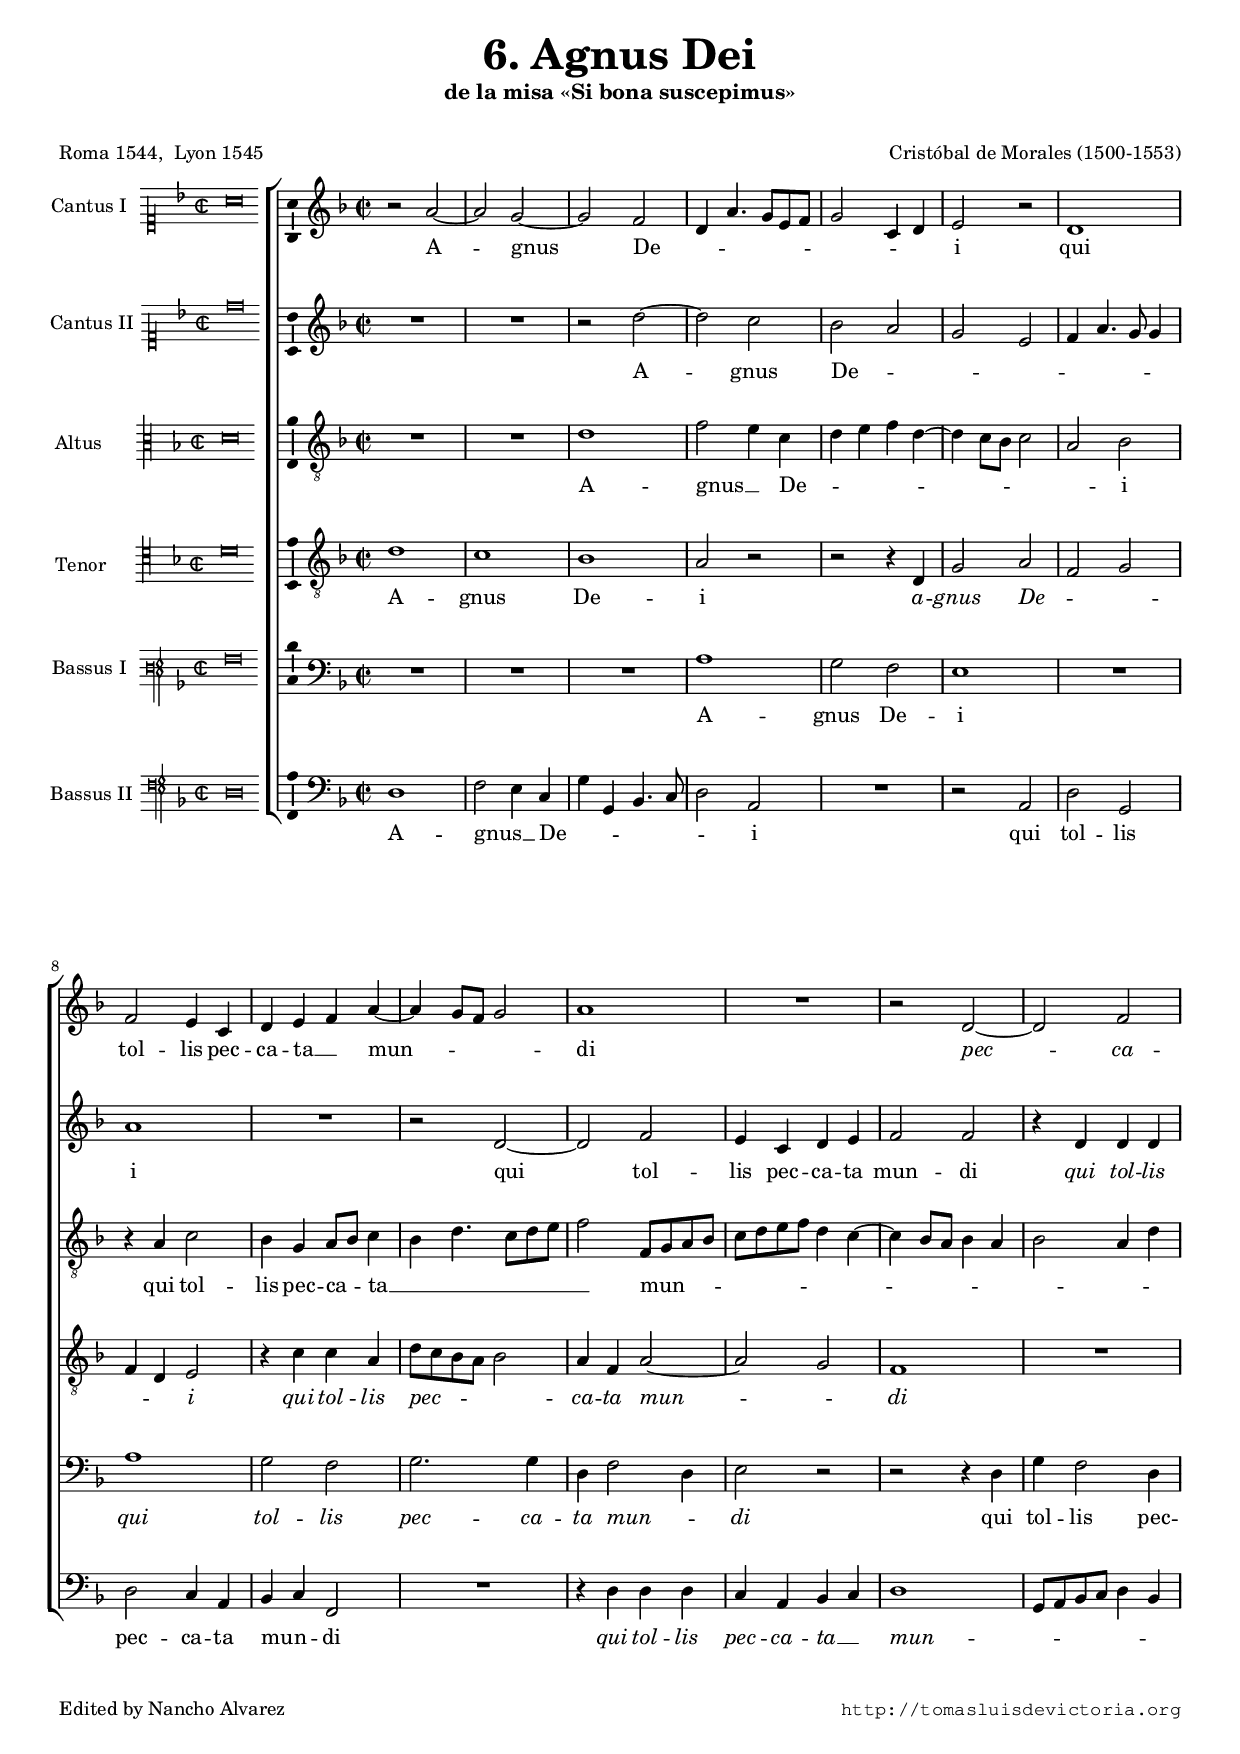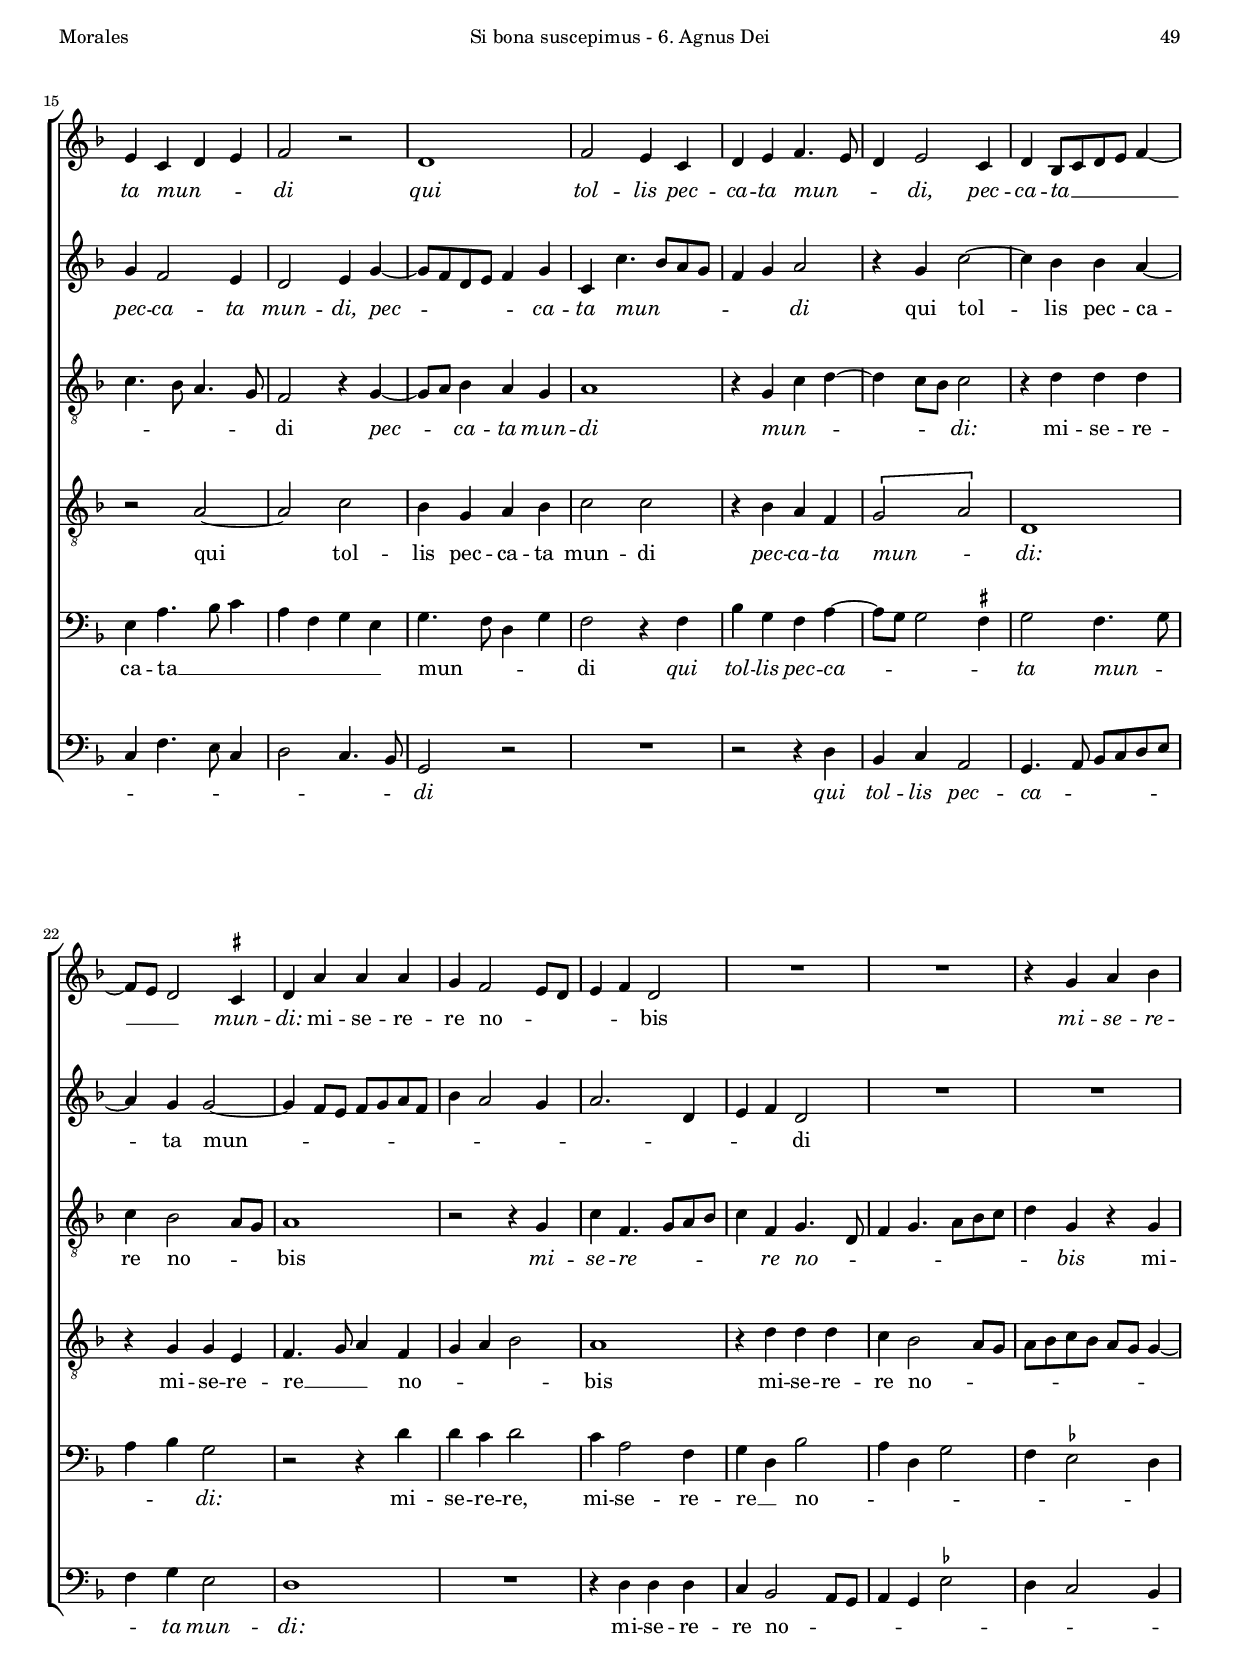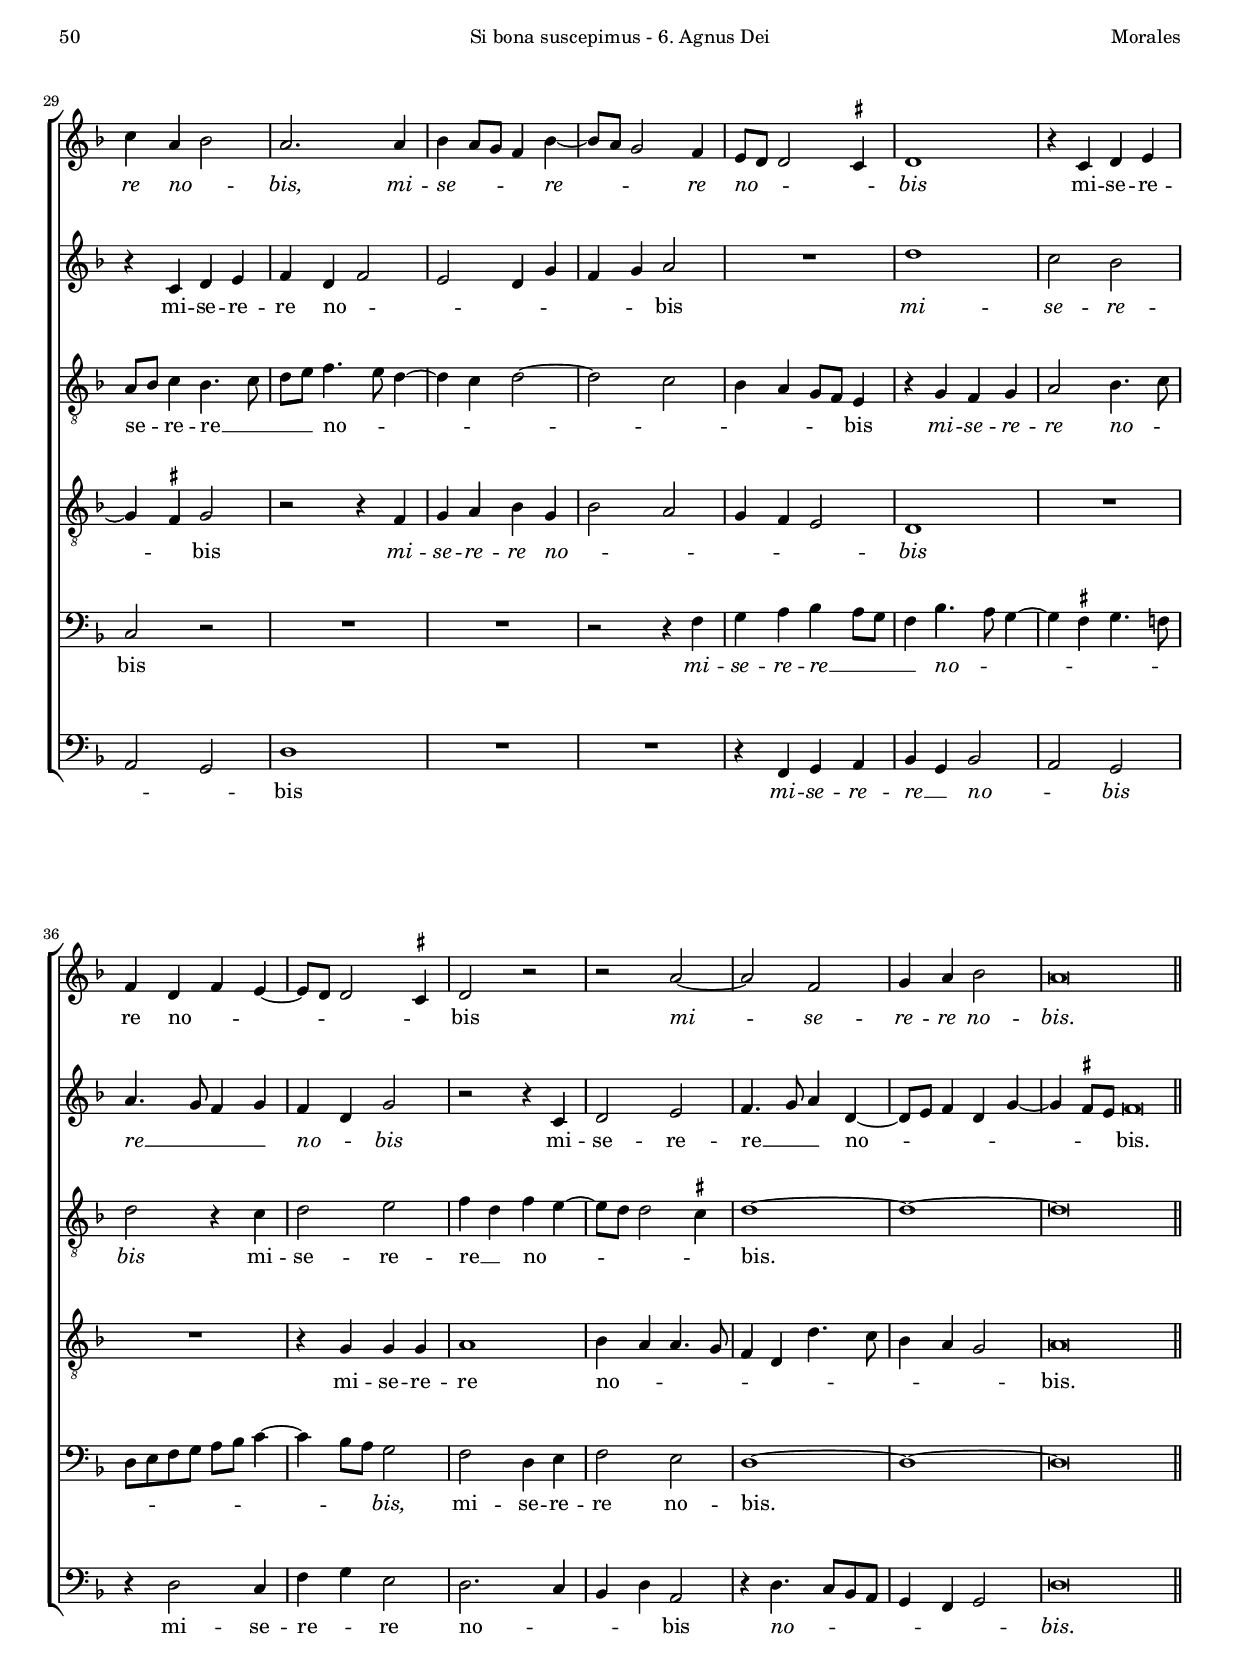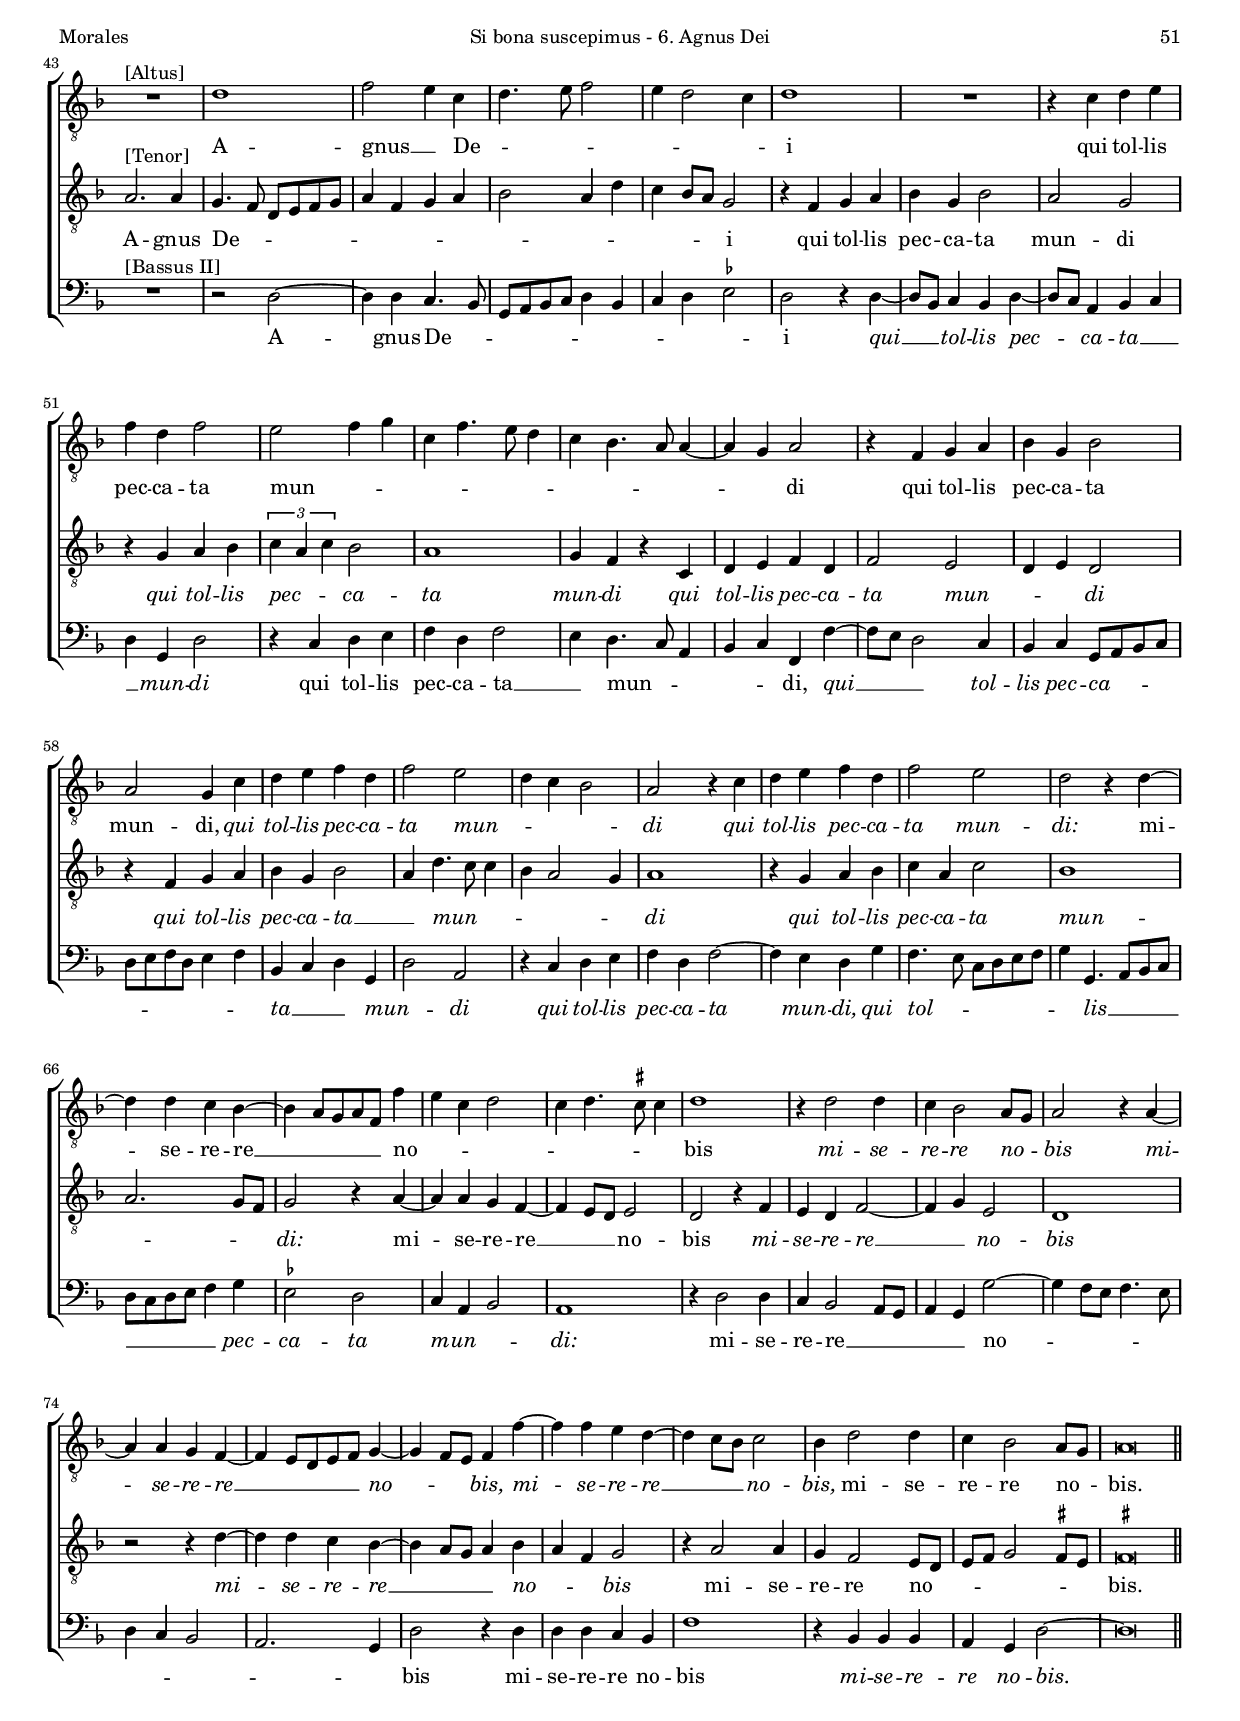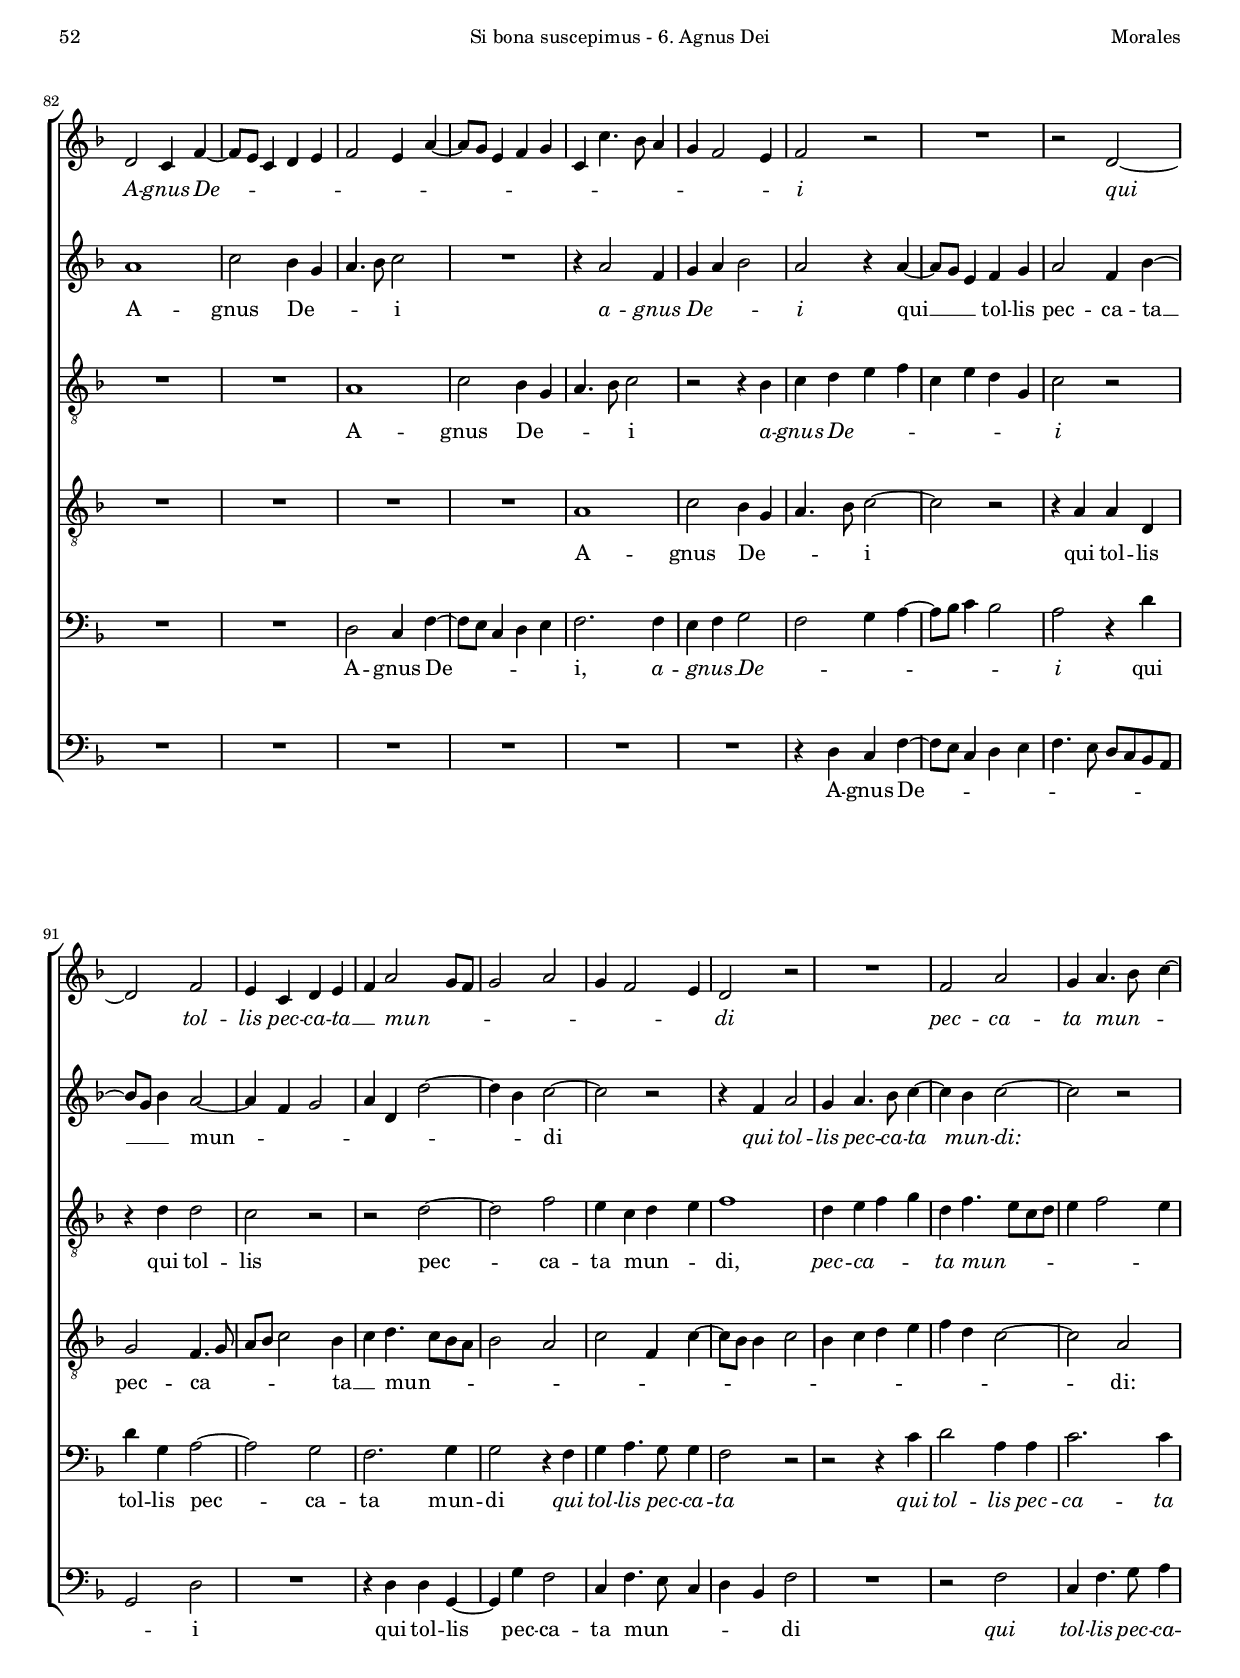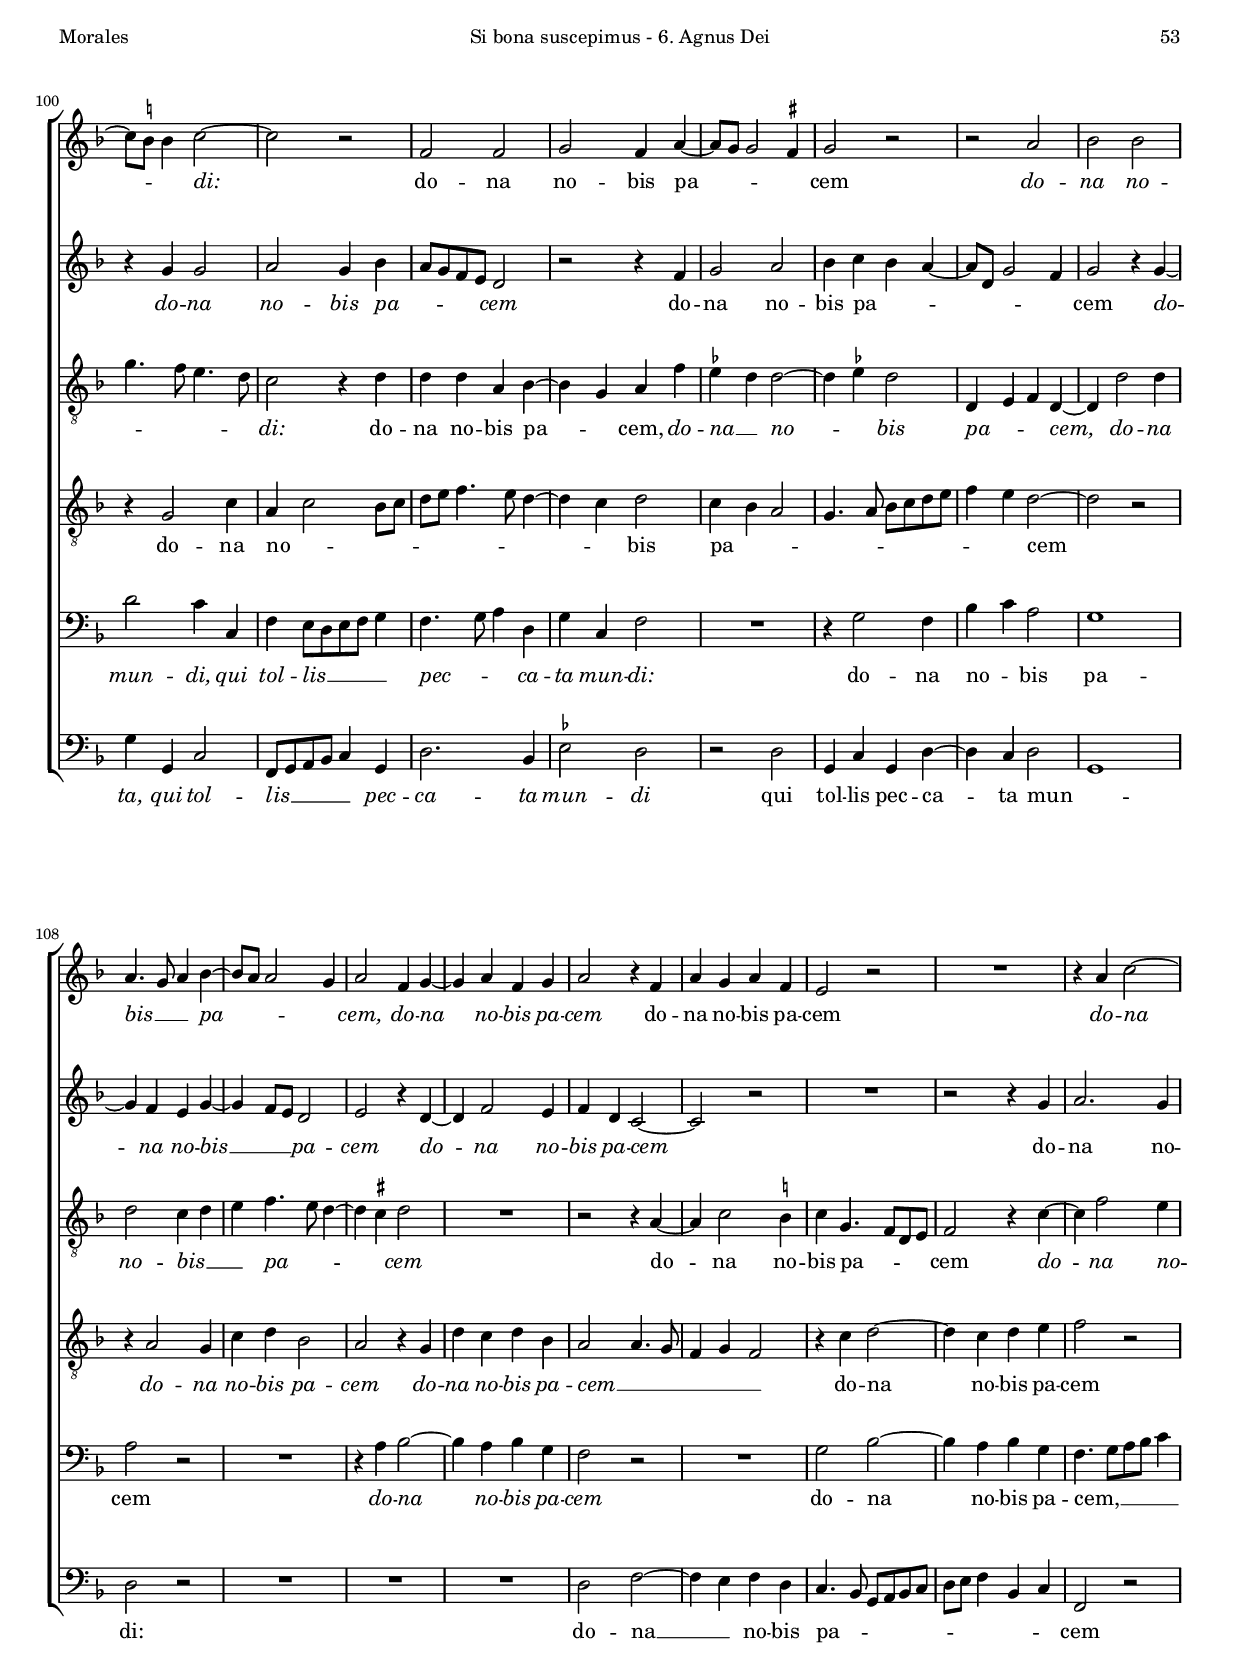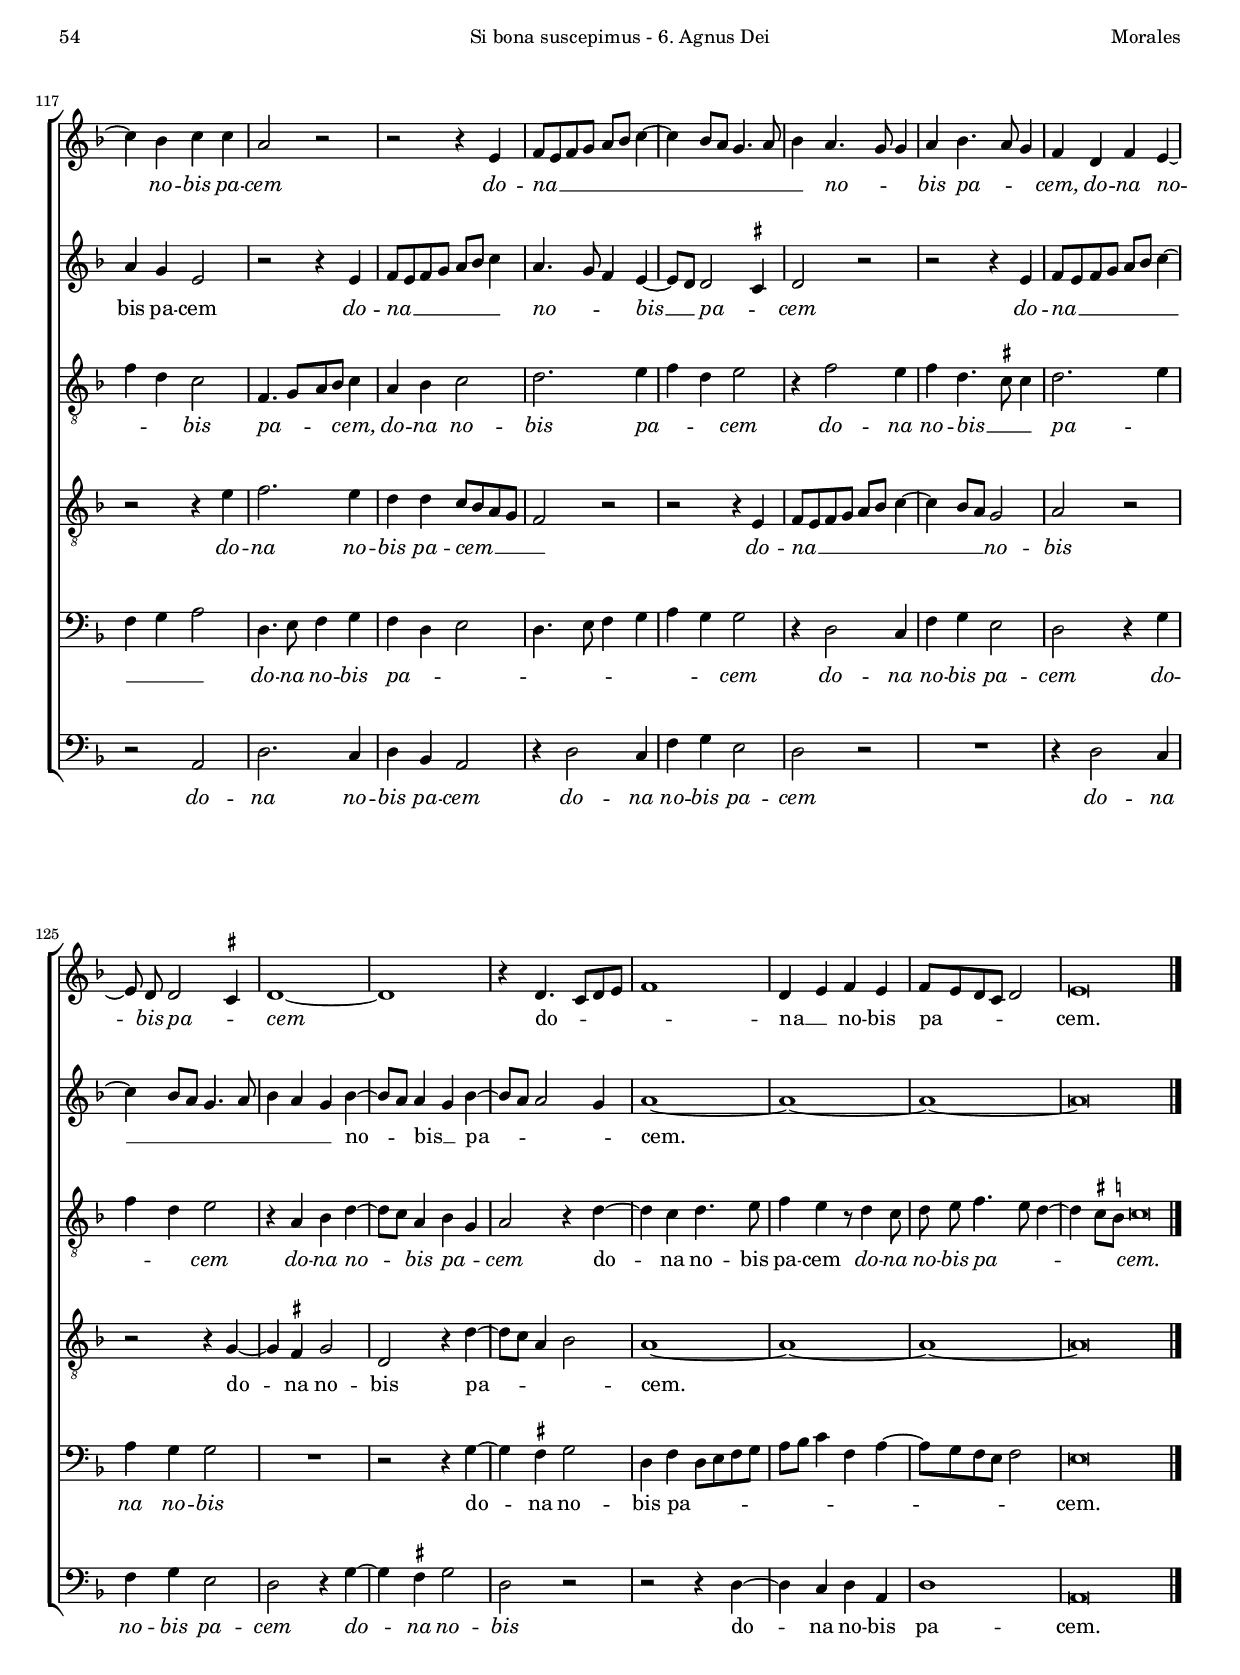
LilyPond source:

\version "2.18.0"

#(set-default-paper-size "a4")
#(set-global-staff-size 16.5)
#(ly:set-option 'point-and-click #f)
%mobile -s13.0 -i3.2

italicas=\override LyricText.font-shape = #'italic
rectas=\override LyricText.font-shape = #'upright
ss=\once \set suggestAccidentals = ##t
incipitwidth = 20
mtempo={\tempo 4 = 100}
mtempob={\tempo 4 = 50}

htitle="Si bona suscepimus - 6. Agnus Dei"
hcomposer="Morales"

\header {
	title=\markup{\fontsize #3 "6. Agnus Dei"}
	subtitle="de la misa «Si bona suscepimus»"
	subsubtitle=\markup{\null \vspace #1 }
	composer="Cristóbal de Morales (1500-1553)"
        pdfauthor=\composer
	%opus="(-)"
	poet=\markup{"Roma 1544,  Lyon 1545"}
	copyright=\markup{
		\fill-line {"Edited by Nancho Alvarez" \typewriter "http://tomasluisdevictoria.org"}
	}
%	tagline=""
}


global={\key f \major \time 2/2 
                \skip 1*42 \bar "||" \pageBreak
		\skip 1*39 \bar "||" \pageBreak
		\skip 1*51 \bar "|."
}

cantus={
	r2 a' ~ |
	a' g' ~ |
	g' f' |
	d'4 a'4. g'8 e' f' |
%5
	g'2 c'4 d' |
	e'2 r |
	d'1 |
	f'2 e'4 c' |
	d' e' f' a' ~ |
%10
	a' g'8 f' g'2 |
	a'1 |
	R1*4/4 |
	r2 d' ~ |
	d' f' |
%15
	e'4 c' d' e' |
	f'2 r |
	d'1 |
	f'2 e'4 c' |
	d' e' f'4. e'8 |
%20
	d'4 e'2 c'4 |
	d'  bes8[ c' d' e'] f'4 ~ |
	f'8 e' d'2 \ss cis'4 |
	d' a' a' a' |
	g' f'2 e'8 d' |
%25
	e'4 f' d'2 |
	R1*4/4 |
	R1*4/4 |
	r4 g' a' bes' |
	c'' a' bes'2 |
%30
	a'2. a'4 |
	bes' a'8 g' f'4 bes' ~ |
	bes'8 a' g'2 f'4 |
	e'8 d' d'2 \ss cis'4 |
	d'1 |
%35
	r4 c' d' e' |
	f' d' f' e' ~ |
	e'8 d' d'2 \ss cis'4 |
	d'2 r |
	r a' ~ |
%40
	a' f' |
	g'4 a' bes'2 |
	a'\breve*1/2 |
	R1*4/4 |
	R1*4/4 |
%45
	R1*4/4 |
	R1*4/4 |
	R1*4/4 |
	R1*4/4 |
	R1*4/4 |
%50
	R1*4/4 |
	R1*4/4 |
	R1*4/4 |
	R1*4/4 |
	R1*4/4 |
%55
	R1*4/4 |
	R1*4/4 |
	R1*4/4 |
	R1*4/4 |
	R1*4/4 |
%60
	R1*4/4 |
	R1*4/4 |
	R1*4/4 |
	R1*4/4 |
	R1*4/4 |
%65
	R1*4/4 |
	R1*4/4 |
	R1*4/4 |
	R1*4/4 |
	R1*4/4 |
%70
	R1*4/4 |
	R1*4/4 |
	R1*4/4 |
	R1*4/4 |
	R1*4/4 |
%75
	R1*4/4 |
	R1*4/4 |
	R1*4/4 |
	R1*4/4 |
	R1*4/4 |
%80
	R1*4/4 |
	R1*4/4 |
	d'2 c'4 f' ~ |
	f'8 e' c'4 d' e' |
	f'2 e'4 a' ~ |
%85
	a'8 g' e'4 f' g' |
	c' c''4. bes'8 a'4 |
	g' f'2 e'4 |
	f'2 r |
	R1*4/4 |
%90
	r2 d' ~ |
	d' f' |
	e'4 c' d' e' |
	f' a'2 g'8 f' |
	g'2 a' |
%95
	g'4 f'2 e'4 |
	d'2 r |
	R1*4/4 |
	f'2 a' |
	g'4 a'4. bes'8 c''4 ~ |
%100
	c''8 \ss b' b'4 c''2 ~ |
	c'' r |
	f' f' |
	g' f'4 a' ~ |
	a'8 g' g'2 \ss fis'4 |
%105
	g'2 r |
	r a' |
	bes' bes' |
	a'4. g'8 a'4 bes' ~ |
	bes'8 a' a'2 g'4 |
%110
	a'2 f'4 g' ~ |
	g' a' f' g' |
	a'2 r4 f' |
	a' g' a' f' |
	e'2 r |
%115
	R1*4/4 |
	r4 a' c''2 ~ |
	c''4 bes' c'' c'' |
	a'2 r |
	r r4 e' |
%120
	f'8 e' f' g' a' bes' c''4 ~ |
	c'' bes'8 a' g'4. a'8 |
	bes'4 a'4. g'8 g'4 |
	a' bes'4. a'8 g'4 |
	f' d' f' e' ~ |
%125
	\set Staff.autoBeaming = ##f
	e'8 d' d'2 \ss cis'4 |
	\set Staff.autoBeaming = ##t
	d'1 ~ |
	d' |
	r4 d'4. c'8 d' e' |
	f'1 |
%130
	d'4 e' f' e' |
	f'8 e' d' c' d'2 |
	e'\breve*1/2
}

cantusdos={
	R1*4/4 |
	R1*4/4 |
	r2 d'' ~ |
	d'' c'' |
%5
	bes' a' |
	g' e' |
	f'4 a'4. g'8 g'4 |
	a'1 |
	R1*4/4 |
%10
	r2 d' ~ |
	d' f' |
	e'4 c' d' e' |
	f'2 f' |
	r4 d' d' d' |
%15
	g' f'2 e'4 |
	d'2 e'4 g' ~ |
	g'8 f' d' e' f'4 g' |
	c' c''4. bes'8 a' g' |
	f'4 g' a'2 |
%20
	r4 g' c''2 ~ |
	c''4 bes' bes' a' ~ |
	a' g' g'2 ~ |
	g'4 f'8 e' f' g' a' f' |
	bes'4 a'2 g'4 |
%25
	a'2. d'4 |
	e' f' d'2 |
	R1*4/4 |
	R1*4/4 |
	r4 c' d' e' |
%30
	f' d' f'2 |
	e' d'4 g' |
	f' g' a'2 |
	R1*4/4 |
	d''1 |
%35
	c''2 bes' |
	a'4. g'8 f'4 g' |
	f' d' g'2 |
	r r4 c' |
	d'2 e' |
%40
	f'4. g'8 a'4 d' ~ |
	d'8 e' f'4 d' g' ~ |
	g' \ss fis'8 e' \mtempob fis'\breve*1/4 |
	\mtempo
	R1*4/4 |
	R1*4/4 |
%45
	R1*4/4 |
	R1*4/4 |
	R1*4/4 |
	R1*4/4 |
	R1*4/4 |
%50
	R1*4/4 |
	R1*4/4 |
	R1*4/4 |
	R1*4/4 |
	R1*4/4 |
%55
	R1*4/4 |
	R1*4/4 |
	R1*4/4 |
	R1*4/4 |
	R1*4/4 |
%60
	R1*4/4 |
	R1*4/4 |
	R1*4/4 |
	R1*4/4 |
	R1*4/4 |
%65
	R1*4/4 |
	R1*4/4 |
	R1*4/4 |
	R1*4/4 |
	R1*4/4 |
%70
	R1*4/4 |
	R1*4/4 |
	R1*4/4 |
	R1*4/4 |
	R1*4/4 |
%75
	R1*4/4 |
	R1*4/4 |
	R1*4/4 |
	R1*4/4 |
	R1*4/4 |
%80
	R1*4/4 |
	R1*4/4 |
	a'1 |
	c''2 bes'4 g' |
	a'4. bes'8 c''2 |
%85
	R1*4/4 |
	r4 a'2 f'4 |
	g' a' bes'2 |
	a' r4 a' ~ |
	a'8 g' e'4 f' g' |
%90
	a'2 f'4 bes' ~ |
	bes'8 g' bes'4 a'2 ~ |
	a'4 f' g'2 |
	a'4 d' d''2 ~ |
	d''4 bes' c''2 ~ |
%95
	c'' r |
	r4 f' a'2 |
	g'4 a'4. bes'8 c''4 ~ |
	c'' bes' c''2 ~ |
	c'' r |
%100
	r4 g' g'2 |
	a' g'4 bes' |
	a'8 g' f' e' d'2 |
	r r4 f' |
	g'2 a' |
%105
	bes'4 c'' bes' a' ~ |
	a'8 d' g'2 f'4 |
	g'2 r4 g' ~ |
	g' f' e' g' ~ |
	g' f'8 e' d'2 |
%110
	e' r4 d' ~ |
	d' f'2 e'4 |
	f' d' c'2 ~ |
	c' r |
	R1*4/4 |
%115
	r2 r4 g' |
	a'2. g'4 |
	a' g' e'2 |
	r r4 e' |
	f'8 e' f' g' a' bes' c''4 |
%120
	a'4. g'8 f'4 e' ~ |
	e'8 d' d'2 \ss cis'4 |
	d'2 r |
	r r4 e' |
	f'8 e' f' g' a' bes' c''4 ~ |
%125
	c'' bes'8 a' g'4. a'8 |
	bes'4 a' g' bes' ~ |
	bes'8 a' a'4 g' bes' ~ |
	bes'8 a' a'2 g'4 |
	a'1 ~ |
%130
	a' ~ |
	a' ~ |
	a'\breve*1/2
}

altus={
	R1*4/4 |
	R1*4/4 |
	d'1 |
	f'2 e'4 c' |
%5
	d' e' f' d' ~ |
	d' c'8 bes c'2 |
	a bes |
	r4 a c'2 |
	bes4 g a8 bes c'4 |
%10
	bes d'4. c'8 d' e' |
	f'2 f8 g a bes |
	c' d' e' f' d'4 c' ~ |
	c' bes8 a bes4 a |
	bes2 a4 d' |
%15
	c'4. bes8 a4. g8 |
	f2 r4 g ~ |
	g8 a bes4 a g |
	a1 |
	r4 g c' d' ~ |
%20
	d' c'8 bes c'2 |
	r4 d' d' d' |
	c' bes2 a8 g |
	a1 |
	r2 r4 g |
%25
	c' f4. g8 a bes |
	c'4 f g4. d8 |
	f4 g4. a8 bes c' |
	d'4 g r g |
	a8 bes c'4 bes4. c'8 |
%30
	d' e' f'4. e'8 d'4 ~ |
	d' c' d'2 ~ |
	d' c' |
	bes4 a g8 f e4 |
	r g f g |
%35
	a2 bes4. c'8 |
	d'2 r4 c' |
	d'2 e' |
	f'4 d' f' e' ~ |
	e'8 d' d'2 \ss cis'4 |
%40
	d'1 ~ |
	d' ~ |
	d'\breve*1/2 |
	s4*0^\markup{"[Altus]"}
	R1*4/4 |
	d'1 |
%45
	f'2 e'4 c' |
	d'4. e'8 f'2 |
	e'4 d'2 c'4 |
	d'1 |
	R1*4/4 |
%50
	r4 c' d' e' |
	f' d' f'2 |
	e' f'4 g' |
	c' f'4. e'8 d'4 |
	c' bes4. a8 a4 ~ |
%55
	a g a2 |
	r4 f g a |
	bes g bes2 |
	a g4 c' |
	d' e' f' d' |
%60
	f'2 e' |
	d'4 c' bes2 |
	a r4 c' |
	d' e' f' d' |
	f'2 e' |
%65
	d' r4 d' ~ |
	d' d' c' bes ~ |
	bes  a8[ g a f] f'4 |
	e' c' d'2 |
	c'4 d'4. \ss cis'8 cis'4 |
%70
	d'1 |
	r4 d'2 d'4 |
	c' bes2 a8 g |
	a2 r4 a ~ |
	a a g f ~ |
%75
	f  e8[ d e f] g4 ~ |
	g f8 e f4 f' ~ |
	f' f' e' d' ~ |
	d' c'8 bes c'2 |
	bes4 d'2 d'4 |
%80
	c' bes2 a8 g |
	a\breve*1/2 |
	R1*4/4 |
	R1*4/4 |
	a1 |
%85
	c'2 bes4 g |
	a4. bes8 c'2 |
	r r4 bes |
	c' d' e' f' |
	c' e' d' g |
%90
	c'2 r |
	r4 d' d'2 |
	c' r |
	r d' ~ |
	d' f' |
%95
	e'4 c' d' e' |
	f'1 |
	d'4 e' f' g' |
	d' f'4. e'8 c' d' |
	e'4 f'2 e'4 |
%100
	g'4. f'8 e'4. d'8 |
	c'2 r4 d' |
	d' d' a bes ~ |
	bes g a f' |
	\ss ees' d' d'2 ~ |
%105
	d'4 \ss ees' d'2 |
	d4 e f d ~ |
	d d'2 d'4 |
	d'2 c'4 d' |
	e' f'4. e'8 d'4 ~ |
%110
	d' \ss cis' d'2 |
	R1*4/4 |
	r2 r4 a ~ |
	a c'2 \ss b4 |
	c' g4. f8 d e |
%115
	f2 r4 c' ~ |
	c' f'2 e'4 |
	f' d' c'2 |
	f4.  g8[ a bes] c'4 |
	a bes c'2 |
%120
	d'2. e'4 |
	f' d' e'2 |
	r4 f'2 e'4 |
	f' d'4. \ss cis'8 cis'4 |
	d'2. e'4 |
%125
	f' d' e'2 |
	r4 a bes d' ~ |
	d'8 c' a4 bes g |
	a2 r4 d' ~ |
	d' c' d'4. e'8 |
%130
	f'4 e' r8 d'4 c'8 |
	\set Staff.autoBeaming = ##f
	d' e' f'4. e'8 d'4 ~ |
	\set Staff.autoBeaming = ##t
	d' \ss cis'8 \ss b \mtempob cis'\breve*1/4
}

tenor={
	d'1 |
	c' |
	bes |
	a2 r |
%5
	r r4 d |
	g2 a |
	f g |
	f4 d e2 |
	r4 c' c' a |
%10
	d'8 c' bes a bes2 |
	a4 f a2 ~ |
	a g |
	f1 |
	R1*4/4 |
%15
	r2 a ~ |
	a c' |
	bes4 g a bes |
	c'2 c' |
	r4 bes a f |
%20
	\[g2 a\] |
	d1 |
	r4 g g e |
	f4. g8 a4 f |
	g a bes2 |
%25
	a1 |
	r4 d' d' d' |
	c' bes2 a8 g |
	a bes c' bes a g g4 ~ |
	g \ss fis g2 |
%30
	r r4 f |
	g a bes g |
	bes2 a |
	g4 f e2 |
	d1 |
%35
	R1*4/4 |
	R1*4/4 |
	r4 g g g |
	a1 |
	bes4 a a4. g8 |
%40
	f4 d d'4. c'8 |
	bes4 a g2 |
	a\breve*1/2 |
	s4*0^\markup{"[Tenor]"}
	a2. a4 |
	g4. f8 d e f g |
%45
	a4 f g a |
	bes2 a4 d' |
	c' bes8 a g2 |
	r4 f g a |
	bes g bes2 |
%50
	a g |
	r4 g a bes |
	\tupletUp
	\times 2/3{c'4 a c'} bes2 |
	a1 |
	g4 f r c |
%55
	d e f d |
	f2 e |
	d4 e d2 |
	r4 f g a |
	bes g bes2 |
%60
	a4 d'4. c'8 c'4 |
	bes a2 g4 |
	a1 |
	r4 g a bes |
	c' a c'2 |
%65
	bes1 |
	a2. g8 f |
	g2 r4 a ~ |
	a a g f ~ |
	f e8 d e2 |
%70
	d r4 f |
	e d f2 ~ |
	f4 g e2 |
	d1 |
	r2 r4 d' ~ |
%75
	d' d' c' bes ~ |
	bes a8 g a4 bes |
	a f g2 |
	r4 a2 a4 |
	g f2 e8 d |
%80
	e f g2 \ss fis8 e |
	\ss fis\breve*1/2 |
	R1*4/4 |
	R1*4/4 |
	R1*4/4 |
%85
	R1*4/4 |
	a1 |
	c'2 bes4 g |
	a4. bes8 c'2 ~ |
	c' r |
%90
	r4 a a d |
	g2 f4. g8 |
	a bes c'2 bes4 |
	c' d'4. c'8 bes a |
	bes2 a |
%95
	c' f4 c' ~ |
	c'8 bes bes4 c'2 |
	bes4 c' d' e' |
	f' d' c'2 ~ |
	c' a |
%100
	r4 g2 c'4 |
	a c'2 bes8 c' |
	d' e' f'4. e'8 d'4 ~ |
	d' c' d'2 |
	c'4 bes a2 |
%105
	g4. a8 bes c' d' e' |
	f'4 e' d'2 ~ |
	d' r |
	r4 a2 g4 |
	c' d' bes2 |
%110
	a r4 g |
	d' c' d' bes |
	a2 a4. g8 |
	f4 g f2 |
	r4 c' d'2 ~ |
%115
	d'4 c' d' e' |
	f'2 r |
	r r4 e' |
	f'2. e'4 |
	d' d' c'8 bes a g |
%120
	f2 r |
	r r4 e |
	f8 e f g a bes c'4 ~ |
	c' bes8 a g2 |
	a r |
%125
	r r4 g ~ |
	g \ss fis g2 |
	d r4 d' ~ |
	d'8 c' a4 bes2 |
	a1 ~ |
%130
	a ~ |
	a ~ |
	a\breve*1/2 
}

bassus={
	R1*4/4 |
	R1*4/4 |
	R1*4/4 |
	a1 |
%5
	g2 f |
	e1 |
	R1*4/4 |
	a1 |
	g2 f |
%10
	g2. g4 |
	d f2 d4 |
	e2 r |
	r r4 d |
	g f2 d4 |
%15
	e a4. bes8 c'4 |
	a f g e |
	g4. f8 d4 g |
	f2 r4 f |
	bes g f a ~ |
%20
	a8 g g2 \ss fis4 |
	g2 f4. g8 |
	a4 bes g2 |
	r r4 d' |
	d' c' d'2 |
%25
	c'4 a2 f4 |
	g d bes2 |
	a4 d g2 |
	f4 \ss ees2 d4 |
	c2 r |
%30
	R1*4/4 |
	R1*4/4 |
	r2 r4 f |
	g a bes a8 g |
	f4 bes4. a8 g4 ~ |
%35
	g \ss fis g4. f8 |
	d e f g a bes c'4 ~ |
	c' bes8 a g2 |
	f d4 e |
	f2 e |
%40
	d1 ~ |
	d ~ |
	d\breve*1/2 |
	R1*4/4 |
	R1*4/4 |
%45
	R1*4/4 |
	R1*4/4 |
	R1*4/4 |
	R1*4/4 |
	R1*4/4 |
%50
	R1*4/4 |
	R1*4/4 |
	R1*4/4 |
	R1*4/4 |
	R1*4/4 |
%55
	R1*4/4 |
	R1*4/4 |
	R1*4/4 |
	R1*4/4 |
	R1*4/4 |
%60
	R1*4/4 |
	R1*4/4 |
	R1*4/4 |
	R1*4/4 |
	R1*4/4 |
%65
	R1*4/4 |
	R1*4/4 |
	R1*4/4 |
	R1*4/4 |
	R1*4/4 |
%70
	R1*4/4 |
	R1*4/4 |
	R1*4/4 |
	R1*4/4 |
	R1*4/4 |
%75
	R1*4/4 |
	R1*4/4 |
	R1*4/4 |
	R1*4/4 |
	R1*4/4 |
%80
	R1*4/4 |
	R1*4/4 |
	R1*4/4 |
	R1*4/4 |
	d2 c4 f ~ |
%85
	f8 e c4 d e |
	f2. f4 |
	e f g2 |
	f g4 a ~ |
	a8 bes c'4 bes2 |
%90
	a r4 d' |
	d' g a2 ~ |
	a g |
	f2. g4 |
	g2 r4 f |
%95
	g a4. g8 g4 |
	f2 r |
	r r4 c' |
	d'2 a4 a |
	c'2. c'4 |
%100
	d'2 c'4 c |
	f  e8[ d e f] g4 |
	f4. g8 a4 d |
	g c f2 |
	R1*4/4 |
%105
	r4 g2 f4 |
	bes c' a2 |
	g1 |
	a2 r |
	R1*4/4 |
%110
	r4 a bes2 ~ |
	bes4 a bes g |
	f2 r |
	R1*4/4 |
	g2 bes ~ |
%115
	bes4 a bes g |
	f4.  g8[ a bes] c'4 |
	f g a2 |
	d4. e8 f4 g |
	f d e2 |
%120
	d4. e8 f4 g |
	a g g2 |
	r4 d2 c4 |
	f g e2 |
	d r4 g |
%125
	a g g2 |
	R1*4/4 |
	r2 r4 g ~ |
	g \ss fis g2 |
	d4 f d8 e f g |
%130
	a bes c'4 f a ~ |
	a8 g f e f2 |
	e\breve*1/2
}

bassusdos={
	d1 |
	f2 e4 c |
	g g, bes,4. c8 |
	d2 a, |
%5
	R1*4/4 |
	r2 a, |
	d g, |
	d c4 a, |
	bes, c f,2 |
%10
	R1*4/4 |
	r4 d d d |
	c a, bes, c |
	d1 |
	g,8 a, bes, c d4 bes, |
%15
	c f4. e8 c4 |
	d2 c4. bes,8 |
	g,2 r |
	R1*4/4 |
	r2 r4 d |
%20
	bes, c a,2 |
	g,4. a,8 bes, c d e |
	f4 g e2 |
	d1 |
	R1*4/4 |
%25
	r4 d d d |
	c bes,2 a,8 g, |
	a,4 g, \ss ees2 |
	d4 c2 bes,4 |
	a,2 g, |
%30
	d1 |
	R1*4/4 |
	R1*4/4 |
	r4 f, g, a, |
	bes, g, bes,2 |
%35
	a, g, |
	r4 d2 c4 |
	f g e2 |
	d2. c4 |
	bes, d a,2 |
%40
	r4 d4. c8 bes, a, |
	g,4 f, g,2 |
	d\breve*1/2 |
	s4*0^\markup{"[Bassus II]"}	
	R1*4/4 |
	r2 d ~ |
%45
	d4 d c4. bes,8 |
	g, a, bes, c d4 bes, |
	c d \ss ees2 |
	d r4 d ~ |
	d8 bes, c4 bes, d ~ |
%50
	d8 c a,4 bes, c |
	d g, d2 |
	r4 c d e |
	f d f2 |
	e4 d4. c8 a,4 |
%55
	bes, c f, f ~ |
	f8 e d2 c4 |
	bes, c g,8 a, bes, c |
	d e f d e4 f |
	bes, c d g, |
%60
	d2 a, |
	r4 c d e |
	f d f2 ~ |
	f4 e d g |
	f4. e8 c d e f |
%65
	g4 g,4. a,8 bes, c |
	d c d e f4 g |
	\ss ees2 d |
	c4 a, bes,2 |
	a,1 |
%70
	r4 d2 d4 |
	c bes,2 a,8 g, |
	a,4 g, g2 ~ |
	g4 f8 e f4. e8 |
	d4 c bes,2 |
%75
	a,2. g,4 |
	d2 r4 d |
	d d c bes, |
	f1 |
	r4 bes, bes, bes, |
%80
	a, g, d2 ~ |
	d\breve*1/2 |
	R1*4/4 |
	R1*4/4 |
	R1*4/4 |
%85
	R1*4/4 |
	R1*4/4 |
	R1*4/4 |
	r4 d c f ~ |
	f8 e c4 d e |
%90
	f4. e8 d c bes, a, |
	g,2 d |
	R1*4/4 |
	r4 d d g, ~ |
	g, g f2 |
%95
	c4 f4. e8 c4 |
	d bes, f2 |
	R1*4/4 |
	r2 f |
	c4 f4. g8 a4 |
%100
	g g, c2 |
	f,8 g, a, bes, c4 g, |
	d2. bes,4 |
	\ss ees2 d |
	r d |
%105
	g,4 c g, d ~ |
	d c d2 |
	g,1 |
	d2 r |
	R1*4/4 |
%110
	R1*4/4 |
	R1*4/4 |
	d2 f ~ |
	f4 e f d |
	c4. bes,8 g, a, bes, c |
%115
	d e f4 bes, c |
	f,2 r |
	r a, |
	d2. c4 |
	d bes, a,2 |
%120
	r4 d2 c4 |
	f g e2 |
	d r |
	R1*4/4 |
	r4 d2 c4 |
%125
	f g e2 |
	d r4 g ~ |
	g \ss fis g2 |
	d r |
	r r4 d ~ |
%130
	d c d a, |
	d1 |
	a,\breve*1/2
}

textocantus=\lyricmode{
A -- _ gnus _ De -- _ _ _ _ _ _ _ _ i
qui tol -- lis pec -- ca -- ta __ _ mun -- _ _ _ _ di
\italicas
pec -- _ ca -- ta mun -- _ _ di
qui tol -- lis pec -- ca -- ta mun -- _ _ di,
pec -- ca -- ta __ _ _ _ _ _ _ _ mun -- di:
\rectas
mi -- se -- re -- re no -- _ _ _ _ bis
\italicas
mi -- se -- re -- re no -- _ bis,
mi -- se -- _ _ _ re -- _ _ _ re no -- _ _ _ bis
\rectas
mi -- se -- re -- re no -- _ _ _ _ _ _ bis
\italicas
mi -- _ se -- re -- re no -- bis.
A -- gnus De -- _ _ _ _ _ _ _ _ _ _ _ _ _ _ _ _ _ _ _ _ i
qui _ tol -- lis pec -- ca -- ta __ _ mun -- _ _ _ _ _ _ _ di
\italicas
pec -- ca -- ta mun -- _ _ _ _ _ di: _
\rectas
do -- na no -- bis pa -- _ _ _ _ cem
\italicas
do -- na no -- bis __ _ _ pa -- _ _ _ _ cem,
do -- na _ no -- bis pa -- cem
\rectas
do -- na no -- bis pa -- cem
\italicas
do -- na _ no -- bis pa -- cem
do -- na __ _ _ _ _ _ _ _ _ _ _ _ _ no -- _ _ bis pa -- _ _ cem,
do -- na no -- _ bis pa -- _ cem _
\rectas
do -- _ _ _ _ na __ _ no -- bis pa -- _ _ _ _ cem.
}

textocantusdos=\lyricmode{
A -- _ gnus De -- _ _ _ _ _ _ _ i
qui _ tol -- lis pec -- ca -- ta mun -- di
\italicas
qui tol -- lis pec -- ca -- ta mun -- di,
pec -- _ _ _ _ _ ca -- ta mun -- _ _ _ _ _ di
\rectas
qui tol -- _ lis pec -- ca -- _ ta mun -- _ _ _ _ _ _ _ _ _ _ _ _ _ _ di
mi -- se -- re -- re no -- _ _ _ _ _ _ bis
\italicas
mi -- se -- re -- re __ _ _ _ no -- _ bis
\rectas
mi -- se -- re -- re __ _ _ no -- _ _ _ _ _ _ _ _ bis.
A -- gnus De -- _ _ _ i
\italicas
a -- gnus De -- _ _ i
\rectas
qui __ _ _ _ tol -- lis pec -- ca -- ta __ _ _ _ mun -- _ _ _ _ _ _ _ _ di _
\italicas
qui tol -- lis pec -- ca -- ta _ mun -- di: _
do -- na no -- bis pa -- _ _ _ _ cem
\rectas
do -- na no -- bis pa -- _ _ _ _ _ _ cem
\italicas
do -- _ na no -- bis __ _ _ _ pa -- cem
do -- _ na no -- bis pa -- cem _
\rectas
do -- na no -- bis pa -- cem
\italicas
do -- na __ _ _ _ _ _ _ no -- _ _ bis __ _ _ pa -- _ cem
do -- na __ _ _ _ _ _ _ _ _ _ _ _ _ _ _ 
\rectas
no -- _ _ bis __ _ pa -- _ _ _ _ cem. _ _ _ 
}

textoaltus=\lyricmode{
A -- gnus __ _ De -- _ _ _ _ _ _ _ _ _ i 
qui tol -- lis pec -- ca -- _ ta __ _ _ _ _ _ _ mun -- _ _ _ _ _ _ _ _ _ _ _ _ _ _ _ _ _ _ _ _ _ di
\italicas
pec -- _ _ ca -- ta mun -- di
mun -- _ _ _ _ _ di:
\rectas
mi -- se -- re -- re no -- _ _ bis
\italicas
mi -- se -- re -- _ _ _ _ re no -- _ _ _ _ _ _ _ bis
\rectas
mi -- se -- _ re -- re __ _ _ _ no -- _ _ _ _ _ _ _ _ _ _ _ bis
\italicas
mi -- se -- re -- re no -- _ bis
\rectas
mi -- se -- re -- re __ _ no -- _ _ _ _ _ bis. _ _ 
A -- gnus __ _ De -- _ _ _ _ _ _ i
qui tol -- lis pec -- ca -- ta mun -- _ _ _ _ _ _ _ _ _ _ _ _ di
qui tol -- lis pec -- ca -- ta mun -- di,
\italicas
qui tol -- lis pec -- ca -- ta mun -- _ _ _ di
qui tol -- lis pec -- ca -- ta mun -- di:
\rectas
mi -- _ se -- re -- re __ _ _ _ _ _ no -- _ _ _ _ _ _ _ bis
\italicas
mi -- se -- re -- re no -- _ bis
mi -- _ se -- re -- re __ _ _ _ _ _ no -- _ _ _ bis,
mi -- _ se -- re -- re __ _ _ _ no -- bis,
\rectas
mi -- se -- re -- re no -- _ bis.
A -- gnus De -- _ _ _ i
\italicas
a -- gnus De -- _ _ _ _ _ _ i
\rectas
qui tol -- lis pec -- _ ca -- ta mun -- _ _ di,
\italicas
pec -- ca -- _ _ ta mun -- _ _ _ _ _ _ _ _ _ _ di:
\rectas
do -- na no -- bis pa -- _ _ cem,
\italicas
do -- na __ _ no -- _ _ bis pa -- _ _ cem, _ 
do -- na no -- bis __ _ _ pa -- _ _ _ _ cem
\rectas
do -- _ na no -- bis pa -- _ _ _ cem
\italicas
do -- _ na no -- _ _ bis pa -- _ _ _ cem,
do -- na no -- bis pa -- _ _ cem
do -- na no -- bis __ _ _ pa -- _ _ _ cem
do -- na no -- _ _ bis pa -- _ cem
\rectas
do -- _ na no -- bis pa -- cem
\italicas
do -- na no -- bis pa -- _ _ _ _ _ cem.
}

textotenor=\lyricmode{
A -- gnus De -- i
\italicas
a -- gnus De -- _ _ _ _ i
qui tol -- lis pec -- _ _ _ _ ca -- ta mun -- _ _ di
\rectas
qui _ tol -- lis pec -- ca -- ta mun -- di 
\italicas
pec -- ca -- ta mun -- _ di:
\rectas
mi -- se -- re -- re __ _ _ no -- _ _ _ bis
mi -- se -- re -- re no -- _ _ _ _ _ _ _ _ _ _ _ bis
\italicas
mi -- se -- re -- re no -- _ _ _ _ _ bis
\rectas
mi -- se -- re -- re no -- _ _ _ _ _ _ _ _ _ _ bis.
A -- gnus De -- _ _ _ _ _ _ _ _ _ _ _ _ _ _ _ i
qui tol -- lis pec -- ca -- ta mun -- di
\italicas
qui tol -- lis pec -- _ _ ca -- ta mun -- di
qui tol -- lis pec -- ca -- ta mun -- _ _ di
qui tol -- lis pec -- ca -- ta __ _ mun -- _ _ _ _ _ di
qui tol -- lis pec -- ca -- ta mun -- _ _ _ di:
\rectas
mi -- _ se -- re -- re __ _ _ _ no -- bis
\italicas
mi -- se -- re -- re __ _ _ no -- bis
mi -- _ se -- re -- re __ _ _ _ _ no -- _ _ bis
\rectas
mi -- se -- re -- re no -- _ _ _ _ _ _ bis.
A -- gnus De -- _ _ _ i _
qui tol -- lis pec -- ca -- _ _ _ _ ta __ _ mun -- _ _ _ _ _ _ _ _ _ _ _ _ _ _ _ _ _ _ _ _ di:
do -- na no -- _ _ _ _ _ _ _ _ _ _ bis pa -- _ _ _ _ _ _ _ _ _ _ cem _
\italicas
do -- na no -- bis pa -- cem
do -- na no -- bis pa -- cem __ _ _ _ _ _ 
\rectas
do -- na _ no -- bis pa -- cem
\italicas
do -- na no -- bis pa -- cem __ _ _ _ _ 
do -- na __ _ _ _ _ _ _ _ _ _ no -- bis
\rectas
do -- _ na no -- bis pa -- _ _ _ _ cem. _ _ _ 
}

textobassus=\lyricmode{
A -- gnus De -- i 
\italicas
qui tol -- lis pec -- ca -- ta mun -- _ di
\rectas
qui tol -- lis pec -- ca -- ta __ _ _ _ _ _ _ mun -- _ _ _ di
\italicas
qui tol -- lis pec -- ca -- _ _ _ _ ta mun -- _ _ _ di:
\rectas
mi -- se -- re -- re,
mi -- se -- re -- re __ _ no -- _ _ _ _ _ _ bis
\italicas
mi -- se -- re -- re __ _ _ _ no -- _ _ _ _ _ _ _ _ _ _ _ _ _ _ _ _ bis,
\rectas
mi -- se -- re -- re no -- bis. _ _ 
A -- gnus De -- _ _ _ _ _ i,
\italicas
a -- gnus __ _ De -- _ _ _ _ _ _ _ i
\rectas
qui tol -- lis pec -- _ ca -- ta mun -- di
\italicas
qui tol -- lis pec -- ca -- ta 
qui tol -- lis pec -- ca -- ta mun -- di,
qui tol -- lis __ _ _ _ _ pec -- _ _ ca -- ta mun -- di:
\rectas
do -- na no -- _ bis pa -- cem
\italicas
do -- na _ no -- bis pa -- cem
\rectas
do -- na _ no -- bis pa -- cem, __ _ _ _ _ _ _ _ 
\italicas
do -- na no -- bis pa -- _ _ _ _ _ _ _ _ cem
do -- na no -- bis pa -- cem
do -- na no -- bis
\rectas
do -- _ na no -- bis pa -- _ _ _ _ _ _ _ _ _ _ _ _ _ _ cem.
}

textobassusdos=\lyricmode{
A -- gnus __ _ De -- _ _ _ _ _ i
qui tol -- lis pec -- ca -- ta mun -- _ di
\italicas
qui tol -- lis pec -- ca -- ta __ _ mun -- _ _ _ _ _ _ _ _ _ _ _ _ _ di
qui tol -- lis pec -- ca -- _ _ _ _ _ _ ta mun -- di:
\rectas
mi -- se -- re -- re no -- _ _ _ _ _ _ _ _ _ _ bis
\italicas
mi -- se -- re -- re __ _ no -- _ bis
\rectas
mi -- se -- re -- _ re no -- _ _ _ bis
\italicas
no -- _ _ _ _ _ _ bis.
\rectas
A -- _ gnus De -- _ _ _ _ _ _ _ _ _ _ i
\italicas
qui __ _ _ tol -- lis pec -- _ _ ca -- ta __ _ _ mun -- di
\rectas
qui tol -- lis pec -- ca -- ta __ _ mun -- _ _ _ _ di,
\italicas
qui __ _ _ _ tol -- lis pec -- ca -- _ _ _ _ _ _ _ _ _ ta __ _ _ mun -- _ di
qui tol -- lis pec -- ca -- ta _ mun -- di,
qui tol -- _ _ _ _ _ _ lis __ _ _ _ _ _ _ _ _ pec -- ca -- ta mun -- _ _ di:
\rectas
mi -- se -- re -- re __ _ _ _ _ no -- _ _ _ _ _ _ _ _ _ _ bis
mi -- se -- re -- re no -- bis
\italicas
mi -- se -- re -- re no -- bis. _
\rectas
A -- gnus De -- _ _ _ _ _ _ _ _ _ _ _ _ i
qui tol -- lis _ pec -- ca -- ta mun -- _ _ _ _ di
\italicas
qui tol -- lis pec -- ca -- ta,
qui tol -- lis __ _ _ _ _ pec -- ca -- ta mun -- di
\rectas
qui tol -- lis pec -- ca -- _ ta mun -- _ di:
do -- na __ _ _ no -- bis pa -- _ _ _ _ _ _ _ _ _ _ cem
\italicas
do -- na no -- bis pa -- cem
do -- na no -- bis pa -- cem
do -- na no -- bis pa -- cem
do -- _ na no -- bis
\rectas
do -- _ na no -- bis pa -- cem.
}


incipitcantus=\markup{
	\score{
		{ 
		\set Staff.instrumentName="Cantus I  "
		\override NoteHead.style = #'neomensural
		\override Staff.TimeSignature.style = #'neomensural
		\cadenzaOn 
		\clef "petrucci-c1"
		\key f \major
		\time 2/2
                a'\breve
		} 

	\layout { line-width=\incipitwidth indent = 0 }
	}
}

incipitcantusdos=\markup{
	\score{
		{ 
		\set Staff.instrumentName="Cantus II "
		\override NoteHead.style = #'neomensural
		\override Staff.TimeSignature.style = #'neomensural
		\cadenzaOn 
		\clef "petrucci-c1"
		\key f \major
		\time 2/2
                d''\breve
		} 

	\layout { line-width=\incipitwidth indent = 0 }
	}
}

incipitaltus=\markup{
	\score{
		{ 
		\set Staff.instrumentName="Altus      "
		\override NoteHead.style = #'neomensural 
		\override Staff.TimeSignature.style = #'neomensural
		\cadenzaOn 
		\clef "petrucci-c3"
		\key f \major
		\time 2/2
                d'\breve
		} 
	\layout { line-width=\incipitwidth indent = 0 }
	}
}


incipittenor=\markup{
	\score{
		{ 
		\set Staff.instrumentName="Tenor     "
		\override NoteHead.style = #'neomensural 
		\override Staff.TimeSignature.style = #'neomensural
		\cadenzaOn 
		\clef "petrucci-c4"
		\key f \major
		\time 2/2
                d'\breve
		} 
	\layout { line-width=\incipitwidth indent=0 }
	}
}

incipitbassus=\markup{
	\score{
		{ 
		\set Staff.instrumentName="Bassus I  "
		\override NoteHead.style = #'neomensural
		\override Staff.TimeSignature.style = #'neomensural
		\cadenzaOn 
		\clef "petrucci-f3"
		\key f \major
		\time 2/2
                a\breve
		} 
	\layout { line-width=\incipitwidth indent = 0 }
	}
}

incipitbassusdos=\markup{
	\score{
		{ 
		\set Staff.instrumentName="Bassus II "
		\override NoteHead.style = #'neomensural
		\override Staff.TimeSignature.style = #'neomensural
		\cadenzaOn 
		\clef "petrucci-f4"
		\key f \major
		\time 2/2
                d\breve
		} 
	\layout { line-width=\incipitwidth indent = 0 }
	}
}

%\layout {
%       \context {\Voice
%               \remove Ligature_bracket_engraver
%               \consists Mensural_ligature_engraver
%       }
%       line-width=\incipitwidth
%       indent = 0
%}

\score {\transpose c' c'{
\new ChoirStaff<<

	\new Staff <<\global
	\new Voice="v1" {
		\set Staff.instrumentName=\incipitcantus
		\clef "treble"
		\cantus }
	\new Lyrics \lyricsto "v1" {\textocantus }
	>>

	\new Staff <<\global
	\new Voice="v5" {
		\set Staff.instrumentName=\incipitcantusdos
		\clef "treble"
		\cantusdos }
	\new Lyrics \lyricsto "v5" {\textocantusdos }
	>>

        \new Staff <<\global
	\new Voice="v2" {
		\set Staff.instrumentName=\incipitaltus
		\clef "G_8"
		\altus }
	\new Lyrics \lyricsto "v2" {\textoaltus }
	>>
	
	\new Staff <<\global
	\new Voice="v3" {
		\set Staff.instrumentName=\incipittenor
		\clef "G_8"
		\tenor }
	\new Lyrics \lyricsto "v3" {\textotenor }
	>>

	\new Staff <<\global
	\new Voice="v4" {
		\set Staff.instrumentName=\incipitbassus
		\clef "bass"
		\bassus }
	\new Lyrics \lyricsto "v4" {\textobassus }
	>>
	
	\new Staff <<\global
	\new Voice="v6" {
		\set Staff.instrumentName=\incipitbassusdos
		\clef "bass"
		\bassusdos }
	\new Lyrics \lyricsto "v6" {\textobassusdos }
	>>

>>

	} % transpose

\layout{ 
	\context {\Lyrics 
		\override VerticalAxisGroup.staff-affinity = #UP
		\override VerticalAxisGroup.nonstaff-relatedstaff-spacing =
			#'((basic-distance . 0) (minimum-distance . 0) (padding . 1))
		\override LyricText.font-size = #1.2
		\override LyricHyphen.minimum-distance = #0.5
	}
	\context {\Score 
		tempoHideNote = ##t
		\override BarNumber.padding = #2 
	}
	\context {\Voice 
		melismaBusyProperties = #'()
		%autoBeaming = ##f
	}
	\context {\Staff 
                \RemoveEmptyStaves
                %\override VerticalAxisGroup.remove-first = ##t
		\override VerticalAxisGroup.staff-staff-spacing =
			#'((basic-distance . 11) (minimum-distance . 0) (padding . 1))
		\consists Ambitus_engraver 
		\override LigatureBracket.padding = #1
	}
}

%\midi { \mtempo }

}


\paper{
	evenHeaderMarkup=\markup  \fill-line { \fromproperty #'page:page-number-string \htitle \hcomposer }
	oddHeaderMarkup= \markup  \fill-line { \on-the-fly #not-first-page \hcomposer \on-the-fly #not-first-page \htitle \on-the-fly #not-first-page \fromproperty #'page:page-number-string }
	%system-count=20
	%page-count = 8
	ragged-last-bottom = ##f
	indent=3.7\cm
	system-system-spacing =
	#'((basic-distance . 20) (minimum-distance . 0) (padding . 5))
	top-system-spacing = % header
	#'((basic-distance . 10) (minimum-distance . 0) (padding . 0))
	last-bottom-spacing = % footer
	#'((basic-distance . 12) (minimum-distance . 0) (padding . 0))
	markup-system-spacing.padding = #1.5

first-page-number=48
oddHeaderMarkup=\markup \fill-line {\hcomposer \htitle \fromproperty #'page:page-number-string }
evenHeaderMarkup=\markup \fill-line {\on-the-fly #not-first-page \fromproperty #'page:page-number-string \on-the-fly #not-first-page \htitle \on-the-fly #not-first-page \hcomposer }
}